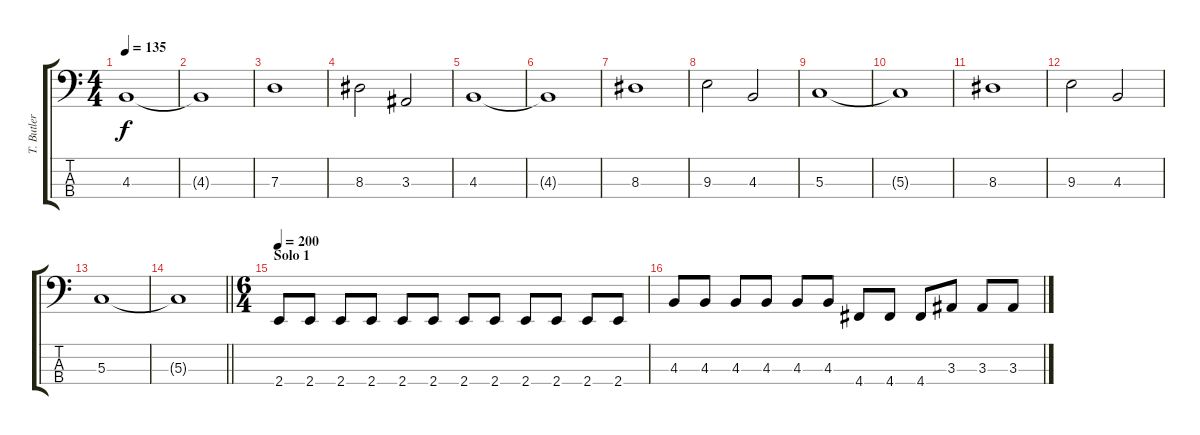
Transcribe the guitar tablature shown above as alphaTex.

\track ("T. Butler" "T. Butler") {instrument electricbasspick}
\staff {score tabs}
\tuning (F2 C2 G1 D1) {hide}
\ts (4 4)
\tempo 135
\clef f4
\ks c
4.3.1{dy f} |
4.3{t}.1 |
7.3.1 |
8.3.2 3.3.2 |
4.3.1 |
4.3{t}.1 |
8.3.1 |
9.3.2 4.3.2 |
5.3.1 |
5.3{t}.1 |
8.3.1 |
9.3.2 4.3.2 |
5.3.1 |
\barLineRight lightlight
5.3{t}.1 |
\ts (6 4)
\section ("" "Solo 1")
\tempo 200
2.4.8 2.4.8 2.4.8 2.4.8 2.4.8 2.4.8 2.4.8 2.4.8 2.4.8 2.4.8 2.4.8 2.4.8 |
4.3.8 4.3.8 4.3.8 4.3.8 4.3.8 4.3.8 4.4.8 4.4.8 4.4.8 3.3.8 3.3.8 3.3.8
